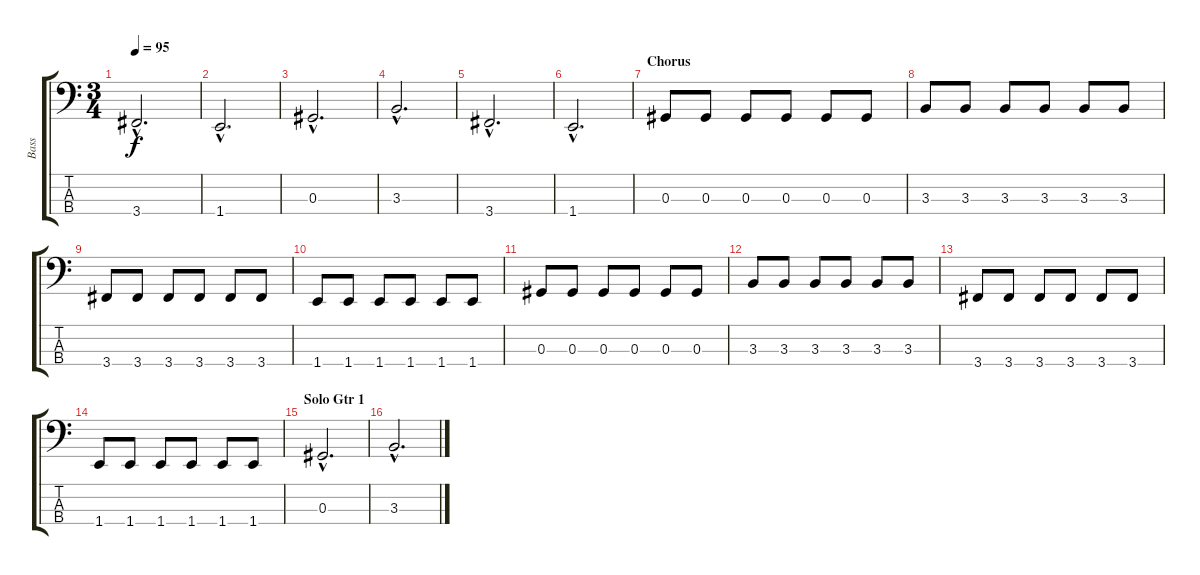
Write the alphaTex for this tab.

\track ("Bass" "Bass") {instrument electricbassfinger}
\staff {score tabs}
\tuning (Gb2 Db2 Ab1 Eb1) {hide}
\ts (3 4)
\tempo 95
\clef f4
\ks c
3.4{hac}.2{d dy f} |
1.4{hac}.2{d} |
0.3{hac}.2{d} |
3.3{hac}.2{d} |
3.4{hac}.2{d} |
1.4{hac}.2{d} |
\section ("" "Chorus")
0.3.8 0.3.8 0.3.8 0.3.8 0.3.8 0.3.8 |
3.3.8 3.3.8 3.3.8 3.3.8 3.3.8 3.3.8 |
3.4.8 3.4.8 3.4.8 3.4.8 3.4.8 3.4.8 |
1.4.8 1.4.8 1.4.8 1.4.8 1.4.8 1.4.8 |
0.3.8 0.3.8 0.3.8 0.3.8 0.3.8 0.3.8 |
3.3.8 3.3.8 3.3.8 3.3.8 3.3.8 3.3.8 |
3.4.8 3.4.8 3.4.8 3.4.8 3.4.8 3.4.8 |
1.4.8 1.4.8 1.4.8 1.4.8 1.4.8 1.4.8 |
\section ("" "Solo Gtr 1")
0.3{hac}.2{d volume 11} |
3.3{hac}.2{d}
